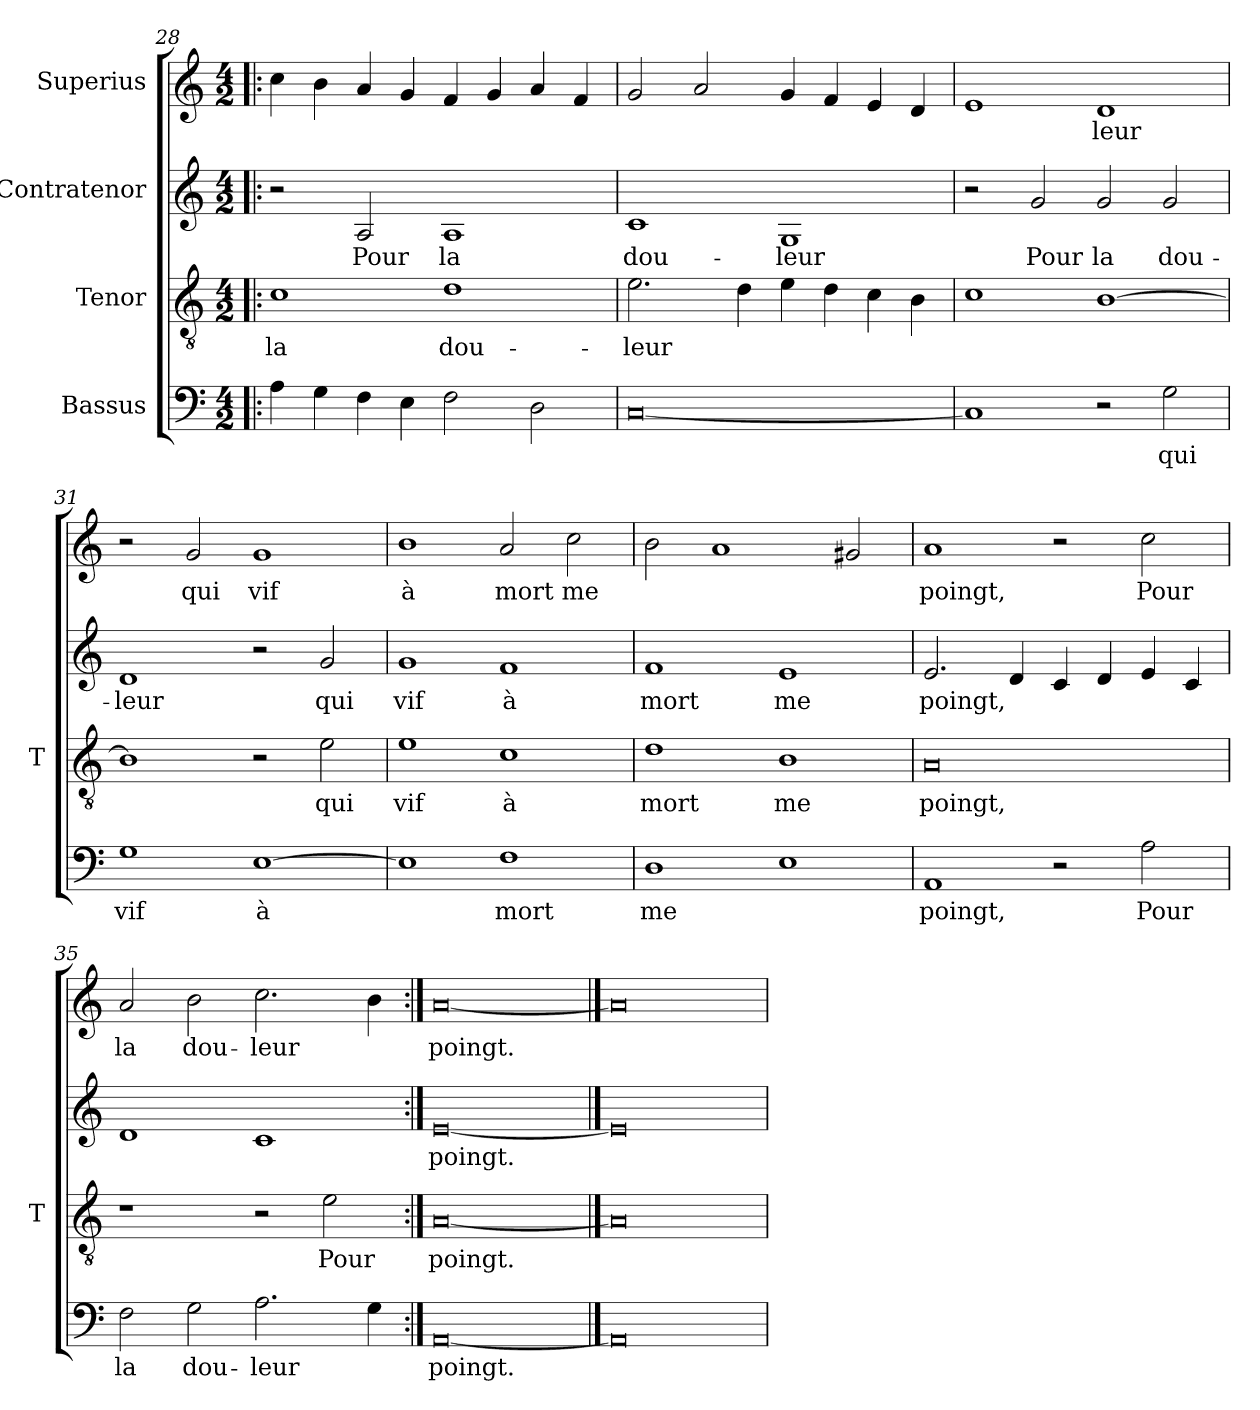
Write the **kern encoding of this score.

**kern	**text	**kern	**text	**kern	**text	**kern	**text
*part4	*part4	*part3	*part3	*part2	*part2	*part1	*part1
*staff4	*staff4	*staff3	*staff3	*staff2	*staff2	*staff1	*staff1
*I"Bassus	*	*I"Tenor	*	*I"Contratenor	*	*I"Superius	*
*	*	*I'T	*	*	*	*	*
*clefF4	*	*clefGv2	*	*clefG2	*	*clefG2	*
*k[]	*	*k[]	*	*k[]	*	*k[]	*
*M4/2	*	*M4/2	*	*M4/2	*	*M4/2	*
=28!|:	=28!|:	=28!|:	=28!|:	=28!|:	=28!|:	=28!|:	=28!|:
4A	.	1c	-la	2r	.	4cc	.
4G	.	.	.	.	.	4b	.
4F	.	.	.	2A	-Pour	4a	.
4E	.	.	.	.	.	4g	.
2F	.	1d	dou-	1A	-la	4f	.
.	.	.	.	.	.	4g	.
2D	.	.	.	.	.	4a	.
.	.	.	.	.	.	4f	.
=29	=29	=29	=29	=29	=29	=29	=29
[0C	.	2.e	-leur	1c	dou-	2g	.
.	.	.	.	.	.	2a	.
.	.	4d	.	.	.	.	.
.	.	4e	.	1G	-leur	4g	.
.	.	4d	.	.	.	4f	.
.	.	4c	.	.	.	4e	.
.	.	4B	.	.	.	4d	.
=30	=30	=30	=30	=30	=30	=30	=30
1C]	.	1c	.	2r	.	1e	.
.	.	.	.	2g	-Pour	.	.
2r	.	[1B	.	2g	-la	1d	-leur
2G	-qui	.	.	2g	dou-	.	.
=31	=31	=31	=31	=31	=31	=31	=31
1G	-vif	1B]	.	1d	-leur	2r	.
.	.	.	.	.	.	2g	-qui
[1E	-à	2r	.	2r	.	1g	-vif
.	.	2e	-qui	2g	-qui	.	.
=32	=32	=32	=32	=32	=32	=32	=32
1E]	.	1e	-vif	1g	-vif	1b	-à
1F	-mort	1c	-à	1f	-à	2a	-mort
.	.	.	.	.	.	2cc	-me
=33	=33	=33	=33	=33	=33	=33	=33
1D	-me	1d	-mort	1f	-mort	2b	.
.	.	.	.	.	.	1a	.
1E	.	1B	-me	1e	-me	.	.
.	.	.	.	.	.	2g#X	.
=34	=34	=34	=34	=34	=34	=34	=34
1AA	-poingt,	0A	-poingt,	2.e	-poingt,	1a	-poingt,
.	.	.	.	4d	.	.	.
2r	.	.	.	4c	.	2r	.
.	.	.	.	4d	.	.	.
2A	-Pour	.	.	4e	.	2cc	-Pour
.	.	.	.	4c	.	.	.
=35	=35	=35	=35	=35	=35	=35	=35
2F	-la	1r	.	1d	.	2a	-la
2G	dou-	.	.	.	.	2b	dou-
2.A	-leur	2r	.	1c	.	2.cc	-leur
.	.	2e	-Pour	.	.	.	.
4G	.	.	.	.	.	4b	.
=36:|!	=36:|!	=36:|!	=36:|!	=36:|!	=36:|!	=36:|!	=36:|!
[0AA	-poingt.	[0A	-poingt.	[0e	-poingt.	[0a	-poingt.
==37	==37	==37	==37	==37	==37	==37	==37
0AA]	.	0A]	.	0e]	.	0a]	.
=	=	=	=	=	=	=	=
*-	*-	*-	*-	*-	*-	*-	*-
